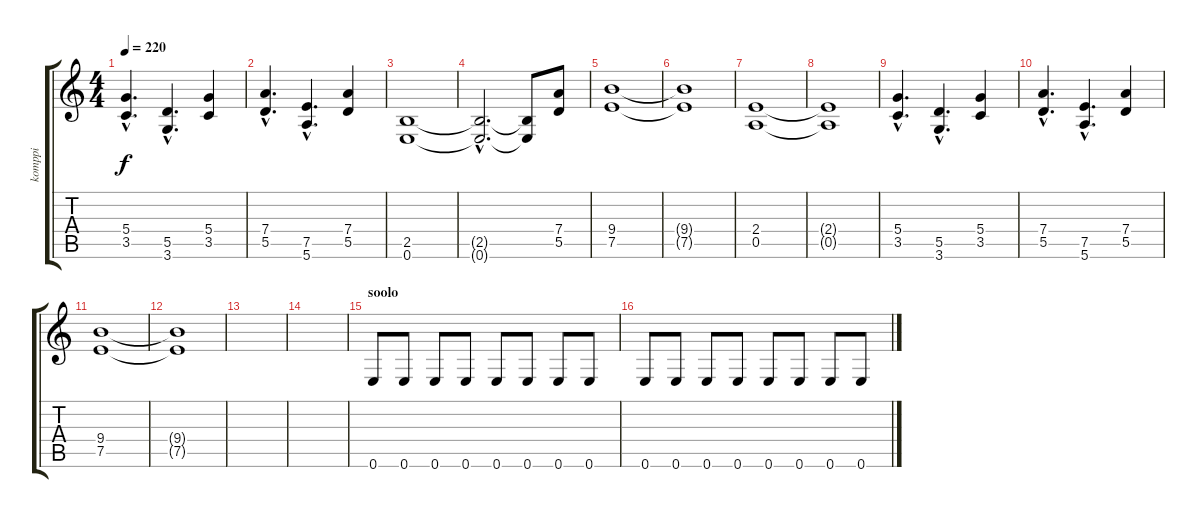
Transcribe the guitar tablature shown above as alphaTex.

\track ("komppi" "komppi") {instrument distortionguitar}
\staff {score tabs}
\tuning (E4 B3 G3 D3 A2 E2) {hide}
\ts (4 4)
\tempo 220
\clef g2
\ks c
(5.4{hac} 3.5{hac}).4{d dy f} (5.5{hac} 3.6{hac}).4{d} (5.4 3.5).4 |
(7.4{hac} 5.5{hac}).4{d} (7.5{hac} 5.6{hac}).4{d} (7.4 5.5).4 |
(2.5 0.6).1 |
(2.5{hac t} 0.6{hac t}).2{d} (2.5{t} 0.6{t}).8 (7.4 5.5).8 |
(9.4 7.5).1 |
(9.4{t} 7.5{t}).1 |
(2.4 0.5).1 |
(2.4{t} 0.5{t}).1 |
(5.4{hac} 3.5{hac}).4{d} (5.5{hac} 3.6{hac}).4{d} (5.4 3.5).4 |
(7.4{hac} 5.5{hac}).4{d} (7.5{hac} 5.6{hac}).4{d} (7.4 5.5).4 |
(9.4 7.5).1 |
(9.4{t} 7.5{t}).1 |
|
|
\section ("" "soolo")
0.6.8 0.6.8 0.6.8 0.6.8 0.6.8 0.6.8 0.6.8 0.6.8 |
0.6.8 0.6.8 0.6.8 0.6.8 0.6.8 0.6.8 0.6.8 0.6.8
